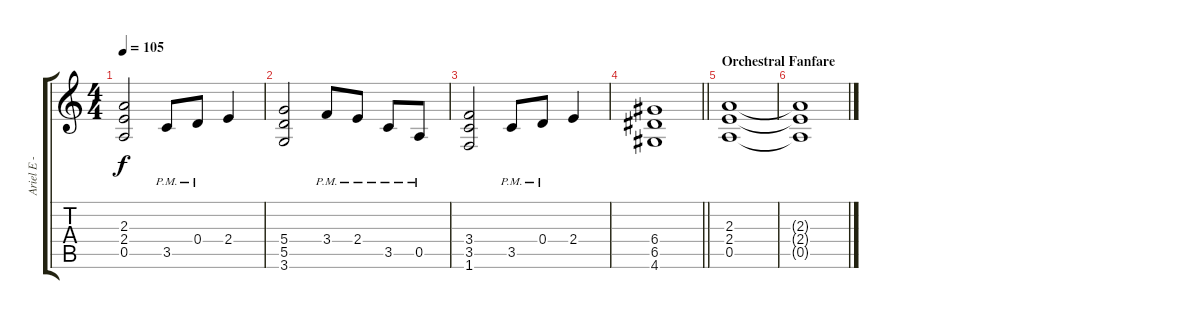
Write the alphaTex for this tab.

\track ("Ariel E - Lead Guitar" "Ariel E - ") {instrument distortionguitar}
\staff {score tabs}
\tuning (E4 B3 G3 D3 A2 E2) {hide}
\ts (4 4)
\tempo 120
\tempo 105
\clef g2
\ks c
(2.3 2.4 0.5).2{dy f} 3.5{pm}.8 0.4{pm}.8 2.4.4 |
(5.4 5.5 3.6).2 3.4{pm}.8 2.4{pm}.8 3.5{pm}.8 0.5{pm}.8 |
(3.4 3.5 1.6).2 3.5{pm}.8 0.4{pm}.8 2.4.4 |
\barLineRight lightlight
(6.4 6.5 4.6).1 |
\section ("" "Orchestral Fanfare")
(2.3 2.4 0.5).1 |
(2.3{t} 2.4{t} 0.5{t}).1{volume 0}
